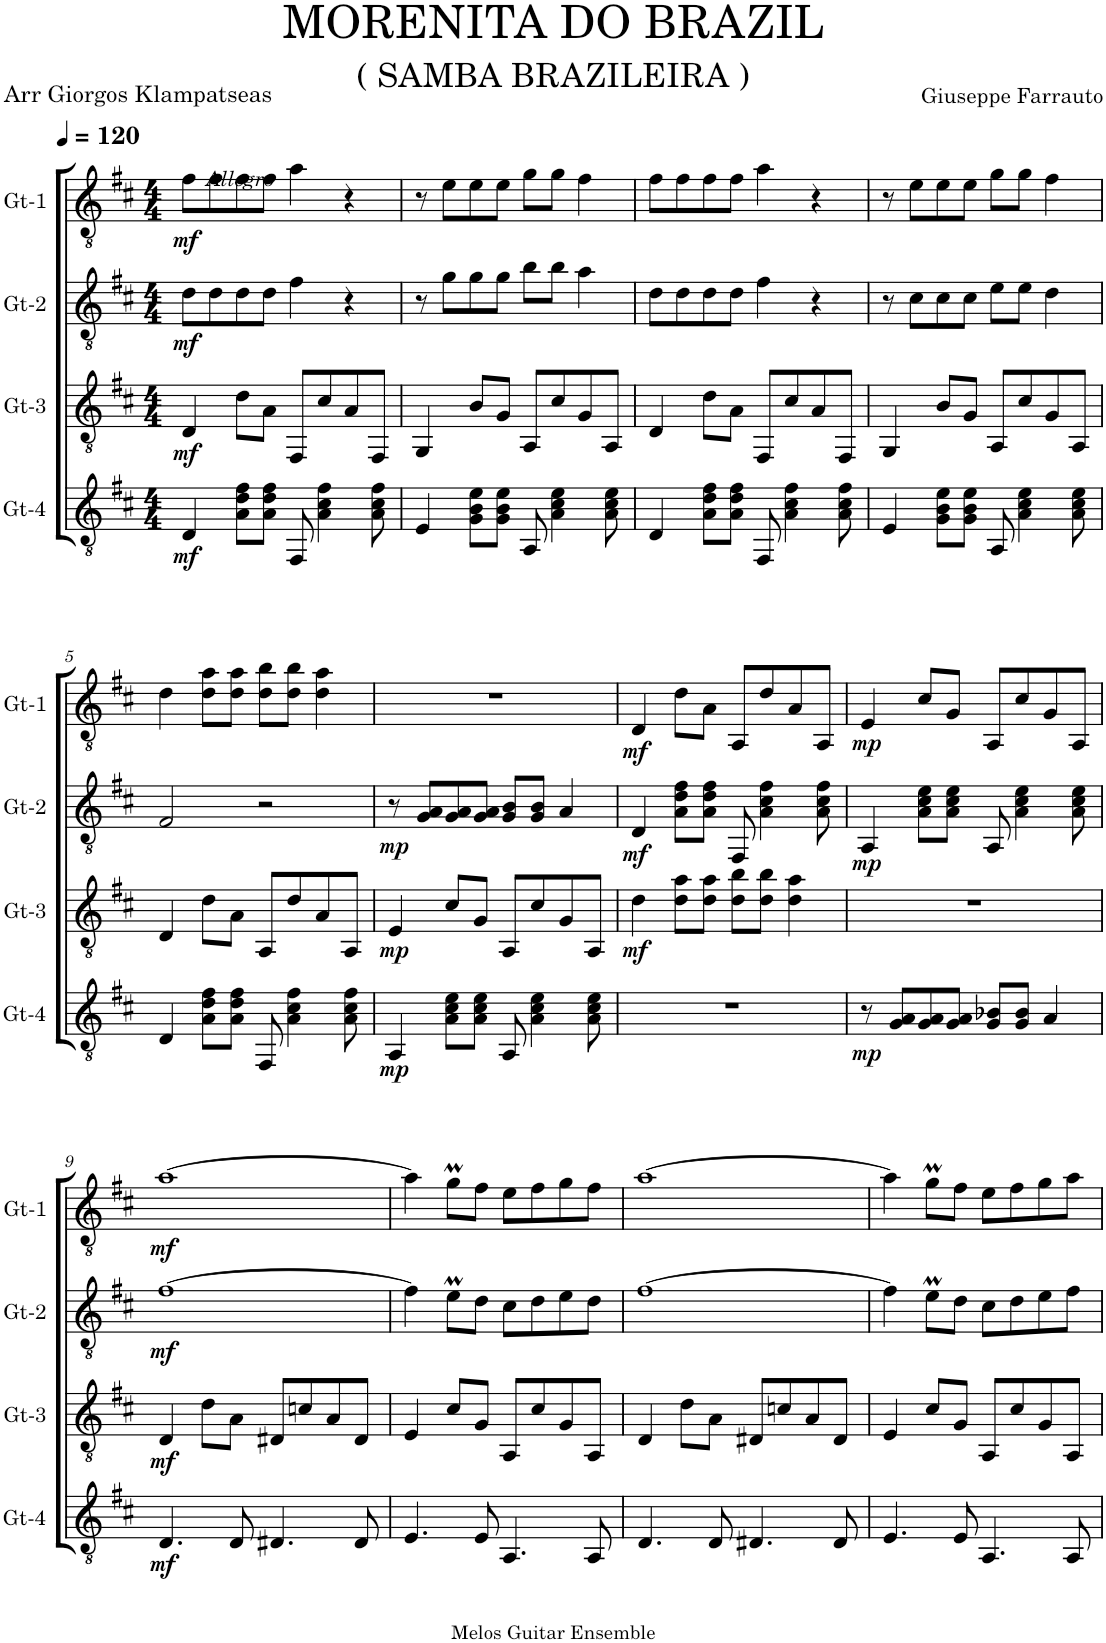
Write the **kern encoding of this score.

**kern	**dynam	**kern	**dynam	**kern	**dynam	**kern	**dynam
*part4	*part4	*part3	*part3	*part2	*part2	*part1	*part1
*staff4	*staff4	*staff3	*staff3	*staff2	*staff2	*staff1	*staff1
*I"Gt-4	*	*I"Gt-3	*	*I"Gt-2	*	*I"Gt-1	*
*I'Gt-4	*	*I'Gt-3	*	*I'Gt-2	*	*I'Gt-1	*
*clefGv2	*	*clefGv2	*	*clefGv2	*	*clefGv2	*
*k[f#c#]	*	*k[f#c#]	*	*k[f#c#]	*	*k[f#c#]	*
*M4/4	*	*M4/4	*	*M4/4	*	*M4/4	*
*MM120	*	*MM120	*	*MM120	*	*MM120	*
=1	=1	=1	=1	=1	=1	=1	=1
!	!	!	!	!	!	!LO:TX:b:i:t=Allegro	!
!	!LO:DY:b	!	!LO:DY:b	!	!LO:DY:b	!	!LO:DY:b
4D/	mf	4D/	mf	8d\L	mf	8f#\L	mf
.	.	.	.	8d\	.	8f#\	.
8A\ 8d\ 8f#\L	.	8d\L	.	8d\	.	8f#\	.
8A\ 8d\ 8f#\J	.	8A\J	.	8d\J	.	8f#\J	.
8FF#/	.	8FF#/L	.	4f#\	.	4a\	.
4A\ 4c#\ 4f#\	.	8c#/	.	.	.	.	.
.	.	8A/	.	4r	.	4r	.
8A\ 8c#\ 8f#\	.	8FF#/J	.	.	.	.	.
=2	=2	=2	=2	=2	=2	=2	=2
4E/	.	4GG/	.	8r	.	8r	.
.	.	.	.	8g\L	.	8e\L	.
8G\ 8B\ 8e\L	.	8B/L	.	8g\	.	8e\	.
8G\ 8B\ 8e\J	.	8G/J	.	8g\J	.	8e\J	.
8AA/	.	8AA/L	.	8b\L	.	8g\L	.
4A\ 4c#\ 4e\	.	8c#/	.	8b\J	.	8g\J	.
.	.	8G/	.	4a\	.	4f#\	.
8A\ 8c#\ 8e\	.	8AA/J	.	.	.	.	.
=3	=3	=3	=3	=3	=3	=3	=3
4D/	.	4D/	.	8d\L	.	8f#\L	.
.	.	.	.	8d\	.	8f#\	.
8A\ 8d\ 8f#\L	.	8d\L	.	8d\	.	8f#\	.
8A\ 8d\ 8f#\J	.	8A\J	.	8d\J	.	8f#\J	.
8FF#/	.	8FF#/L	.	4f#\	.	4a\	.
4A\ 4c#\ 4f#\	.	8c#/	.	.	.	.	.
.	.	8A/	.	4r	.	4r	.
8A\ 8c#\ 8f#\	.	8FF#/J	.	.	.	.	.
=4	=4	=4	=4	=4	=4	=4	=4
4E/	.	4GG/	.	8r	.	8r	.
.	.	.	.	8c#\L	.	8e\L	.
8G\ 8B\ 8e\L	.	8B/L	.	8c#\	.	8e\	.
8G\ 8B\ 8e\J	.	8G/J	.	8c#\J	.	8e\J	.
8AA/	.	8AA/L	.	8e\L	.	8g\L	.
4A\ 4c#\ 4e\	.	8c#/	.	8e\J	.	8g\J	.
.	.	8G/	.	4d\	.	4f#\	.
8A\ 8c#\ 8e\	.	8AA/J	.	.	.	.	.
!!LO:LB:g=z
=5	=5	=5	=5	=5	=5	=5	=5
4D/	.	4D/	.	2F#/	.	4d\	.
8A\ 8d\ 8f#\L	.	8d\L	.	.	.	8d\ 8a\L	.
8A\ 8d\ 8f#\J	.	8A\J	.	.	.	8d\ 8a\J	.
8FF#/	.	8AA/L	.	2r	.	8d\ 8b\L	.
4A\ 4c#\ 4f#\	.	8d/	.	.	.	8d\ 8b\J	.
.	.	8A/	.	.	.	4d\ 4a\	.
8A\ 8c#\ 8f#\	.	8AA/J	.	.	.	.	.
=6	=6	=6	=6	=6	=6	=6	=6
!	!LO:DY:b	!	!LO:DY:b	!	!LO:DY:b	!	!
4AA/	mp	4E/	mp	8r	mp	1r	.
.	.	.	.	8G/ 8A/L	.	.	.
8A\ 8c#\ 8e\L	.	8c#/L	.	8G/ 8A/	.	.	.
8A\ 8c#\ 8e\J	.	8G/J	.	8G/ 8A/J	.	.	.
8AA/	.	8AA/L	.	8G/ 8B/L	.	.	.
4A\ 4c#\ 4e\	.	8c#/	.	8G/ 8B/J	.	.	.
.	.	8G/	.	4A/	.	.	.
8A\ 8c#\ 8e\	.	8AA/J	.	.	.	.	.
=7	=7	=7	=7	=7	=7	=7	=7
!	!	!	!LO:DY:b	!	!LO:DY:b	!	!LO:DY:b
1r	.	4d\	mf	4D/	mf	4D/	mf
.	.	8d\ 8a\L	.	8A\ 8d\ 8f#\L	.	8d\L	.
.	.	8d\ 8a\J	.	8A\ 8d\ 8f#\J	.	8A\J	.
.	.	8d\ 8b\L	.	8FF#/	.	8AA/L	.
.	.	8d\ 8b\J	.	4A\ 4c#\ 4f#\	.	8d/	.
.	.	4d\ 4a\	.	.	.	8A/	.
.	.	.	.	8A\ 8c#\ 8f#\	.	8AA/J	.
=8	=8	=8	=8	=8	=8	=8	=8
!	!LO:DY:b	!	!	!	!LO:DY:b	!	!LO:DY:b
8r	mp	1r	.	4AA/	mp	4E/	mp
8G/ 8A/L	.	.	.	.	.	.	.
8G/ 8A/	.	.	.	8A\ 8c#\ 8e\L	.	8c#/L	.
8G/ 8A/J	.	.	.	8A\ 8c#\ 8e\J	.	8G/J	.
8G/ 8B-X/L	.	.	.	8AA/	.	8AA/L	.
8G/ 8B-/J	.	.	.	4A\ 4c#\ 4e\	.	8c#/	.
4A/	.	.	.	.	.	8G/	.
.	.	.	.	8A\ 8c#\ 8e\	.	8AA/J	.
!!LO:LB:g=z
=9	=9	=9	=9	=9	=9	=9	=9
!	!LO:DY:b	!	!LO:DY:b	!	!LO:DY:b	!	!LO:DY:b
4.D/	mf	4D/	mf	[1f#	mf	[1a	mf
.	.	8d\L	.	.	.	.	.
8D/	.	8A\J	.	.	.	.	.
4.D#X/	.	8D#X/L	.	.	.	.	.
.	.	8cn/	.	.	.	.	.
.	.	8A/	.	.	.	.	.
8D#/	.	8D#/J	.	.	.	.	.
=10	=10	=10	=10	=10	=10	=10	=10
4.E/	.	4E/	.	4f#\]	.	4a\]	.
.	.	8c#/L	.	8eM\L	.	8gM\L	.
8E/	.	8G/J	.	8d\J	.	8f#\J	.
4.AA/	.	8AA/L	.	8c#\L	.	8e\L	.
.	.	8c#/	.	8d\	.	8f#\	.
.	.	8G/	.	8e\	.	8g\	.
8AA/	.	8AA/J	.	8d\J	.	8f#\J	.
=11	=11	=11	=11	=11	=11	=11	=11
4.D/	.	4D/	.	[1f#	.	[1a	.
.	.	8d\L	.	.	.	.	.
8D/	.	8A\J	.	.	.	.	.
4.D#X/	.	8D#X/L	.	.	.	.	.
.	.	8cn/	.	.	.	.	.
.	.	8A/	.	.	.	.	.
8D#/	.	8D#/J	.	.	.	.	.
=12	=12	=12	=12	=12	=12	=12	=12
4.E/	.	4E/	.	4f#\]	.	4a\]	.
.	.	8c#/L	.	8eM\L	.	8gM\L	.
8E/	.	8G/J	.	8d\J	.	8f#\J	.
4.AA/	.	8AA/L	.	8c#\L	.	8e\L	.
.	.	8c#/	.	8d\	.	8f#\	.
.	.	8G/	.	8e\	.	8g\	.
8AA/	.	8AA/J	.	8f#\J	.	8a\J	.
=	=	=	=	=	=	=	=
*-	*-	*-	*-	*-	*-	*-	*-
